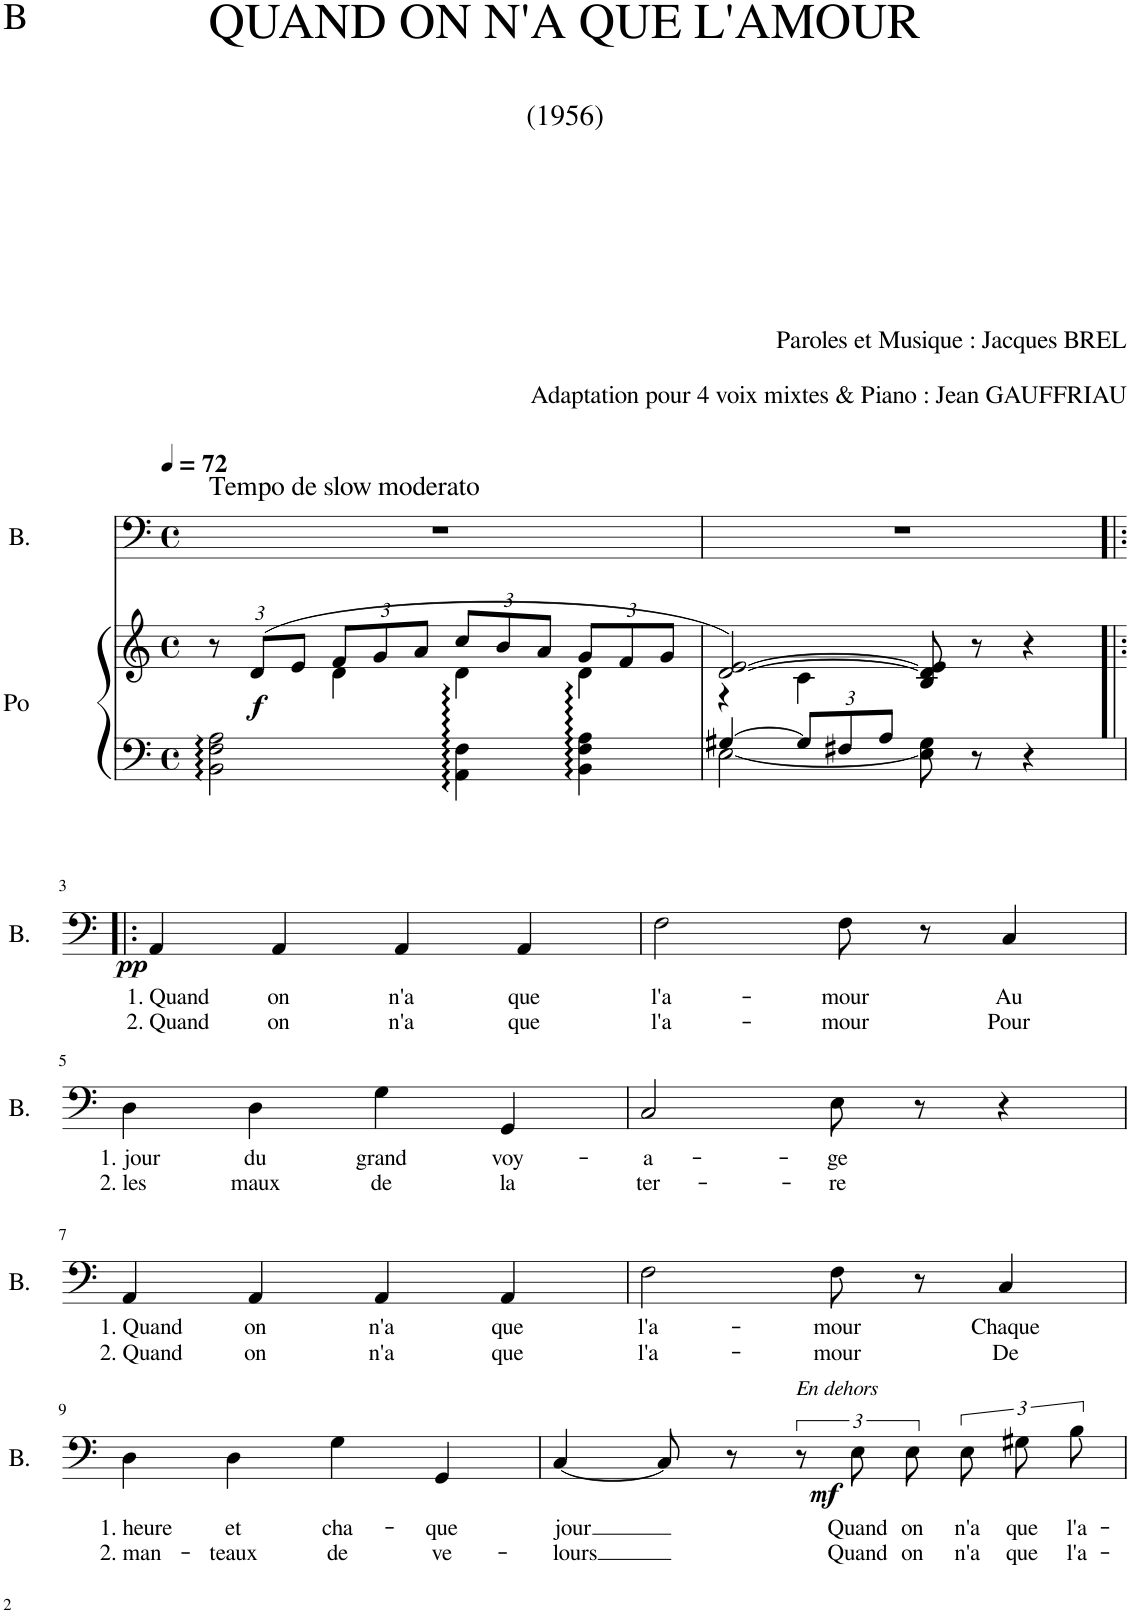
**kern	**kern	**dynam	**kern	**text	**text	**dynam
*part2	*part2	*part2	*part1	*part1	*part1	*part1
*staff3	*staff2	*staff2/3	*staff1	*staff1	*staff1	*staff1
*I"Po	*	*	*I"B.	*	*	*
*I'Po	*	*	*I'B.	*	*	*
*clefF4	*clefG2	*	*clefF4	*	*	*
*k[]	*k[]	*	*k[]	*	*	*
*M4/4	*M4/4	*	*M4/4	*	*	*
*met(c)	*met(c)	*	*met(c)	*	*	*
*MM72	*MM72	*	*MM72	*	*	*
*	*Xbrackettup	*	*	*	*	*
=1	=1	=1	=1	=1	=1	=1
*	*^	*	*	*	*	*
!	!	!	!	!LO:TX:a:t=Tempo de slow moderato	!	!	!
2BB\: 2F\: 2A\:	12r	4ryy	.	1r	.	.	.
!	!	!	!LO:DY:b	!	!	!	!
.	(12d/L	.	f	.	.	.	.
.	12e/J	.	.	.	.	.	.
.	12f/L	4d\	.	.	.	.	.
.	12g/	.	.	.	.	.	.
.	12a/J	.	.	.	.	.	.
4AA\: 4F\:	12cc/L	4d\	.	.	.	.	.
.	12b/	.	.	.	.	.	.
.	12a/J	.	.	.	.	.	.
4BB\: 4F\: 4A\:	12g/L	4d\	.	.	.	.	.
.	12f/	.	.	.	.	.	.
.	12g/J	.	.	.	.	.	.
=2	=2	=2	=2	=2	=2	=2	=2
*^	*	*	*	*	*	*	*
[4G#X/	[2E\	[2d/ [2e/)	4r	.	1r	.	.	.
*Xbrackettup	*	*	*	*	*	*	*	*
12G#/L]	.	.	4c\	.	.	.	.	.
12F#X/	.	.	.	.	.	.	.	.
12A/J	.	.	.	.	.	.	.	.
8E\] 8G#\	2ryy	8B/ 8d/] 8e/]	2ryy	.	.	.	.	.
8r	.	8r	.	.	.	.	.	.
4r	.	4r	.	.	.	.	.	.
*v	*v	*	*	*	*	*	*	*
*	*v	*v	*	*	*	*	*
!!LO:LB:g=z
=3!|:	=3!|:	=3!|:	=3!|:	=3!|:	=3!|:	=3!|:
!	!	!	!	!LO:LY:b	!LO:LY:b	!LO:DY:b
1r	1r	.	4AA/	1. Quand	2. Quand	pp
!	!	!	!	!LO:LY:b	!LO:LY:b	!
.	.	.	4AA/	on	on	.
!	!	!	!	!LO:LY:b	!LO:LY:b	!
.	.	.	4AA/	n'a	n'a	.
!	!	!	!	!LO:LY:b	!LO:LY:b	!
.	.	.	4AA/	que	que	.
=4	=4	=4	=4	=4	=4	=4
!	!	!	!	!LO:LY:b	!LO:LY:b	!
1r	1r	.	2F\	l'a-	l'a-	.
!	!	!	!	!LO:LY:b	!LO:LY:b	!
.	.	.	8F\	-mour	-mour	.
.	.	.	8r	.	.	.
!	!	!	!	!LO:LY:b	!LO:LY:b	!
.	.	.	4C/	Au	Pour	.
!!LO:LB:g=z
=5	=5	=5	=5	=5	=5	=5
!	!	!	!	!LO:LY:b	!LO:LY:b	!
1r	1r	.	4D\	1. jour	2. les	.
!	!	!	!	!LO:LY:b	!LO:LY:b	!
.	.	.	4D\	du	maux	.
!	!	!	!	!LO:LY:b	!LO:LY:b	!
.	.	.	4G\	grand	de	.
!	!	!	!	!LO:LY:b	!LO:LY:b	!
.	.	.	4GG/	voy-	la	.
=6	=6	=6	=6	=6	=6	=6
!	!	!	!	!LO:LY:b	!LO:LY:b	!
1r	1r	.	2C/	-a-	ter-	.
!	!	!	!	!LO:LY:b	!LO:LY:b	!
.	.	.	8E\	-ge	-re	.
.	.	.	8r	.	.	.
.	.	.	4r	.	.	.
!!LO:LB:g=z
=7	=7	=7	=7	=7	=7	=7
!	!	!	!	!LO:LY:b	!LO:LY:b	!
1r	1r	.	4AA/	1. Quand	2. Quand	.
!	!	!	!	!LO:LY:b	!LO:LY:b	!
.	.	.	4AA/	on	on	.
!	!	!	!	!LO:LY:b	!LO:LY:b	!
.	.	.	4AA/	n'a	n'a	.
!	!	!	!	!LO:LY:b	!LO:LY:b	!
.	.	.	4AA/	que	que	.
=8	=8	=8	=8	=8	=8	=8
!	!	!	!	!LO:LY:b	!LO:LY:b	!
1r	1r	.	2F\	l'a-	l'a-	.
!	!	!	!	!LO:LY:b	!LO:LY:b	!
.	.	.	8F\	-mour	-mour	.
.	.	.	8r	.	.	.
!	!	!	!	!LO:LY:b	!LO:LY:b	!
.	.	.	4C/	Chaque	De	.
!!LO:LB:g=z
=9	=9	=9	=9	=9	=9	=9
!	!	!	!	!LO:LY:b	!LO:LY:b	!
1r	1r	.	4D\	1. heure	2. man-	.
!	!	!	!	!LO:LY:b	!LO:LY:b	!
.	.	.	4D\	et	-teaux	.
!	!	!	!	!LO:LY:b	!LO:LY:b	!
.	.	.	4G\	cha-	de	.
!	!	!	!	!LO:LY:b	!LO:LY:b	!
.	.	.	4GG/	-que	ve-	.
=10	=10	=10	=10	=10	=10	=10
!	!	!	!	!LO:LY:b	!LO:LY:b	!
1r	1r	.	[4C/	jour	-lours	.
.	.	.	8C/]	.	.	.
.	.	.	8r	.	.	.
!	!	!	!LO:TX:a:i:t=En dehors	!	!	!
.	.	.	12r	.	.	.
!	!	!	!	!LO:LY:b	!LO:LY:b	!LO:DY:b
.	.	.	12E\L	Quand	Quand	mf
!	!	!	!	!LO:LY:b	!LO:LY:b	!
.	.	.	12E\J	on	on	.
!	!	!	!	!LO:LY:b	!LO:LY:b	!
.	.	.	12E\L	n'a	n'a	.
!	!	!	!	!LO:LY:b	!LO:LY:b	!
.	.	.	12G#X\	que	que	.
!	!	!	!	!LO:LY:b	!LO:LY:b	!
.	.	.	12B\J	l'a-	l'a-	.
=	=	=	=	=	=	=
*-	*-	*-	*-	*-	*-	*-
